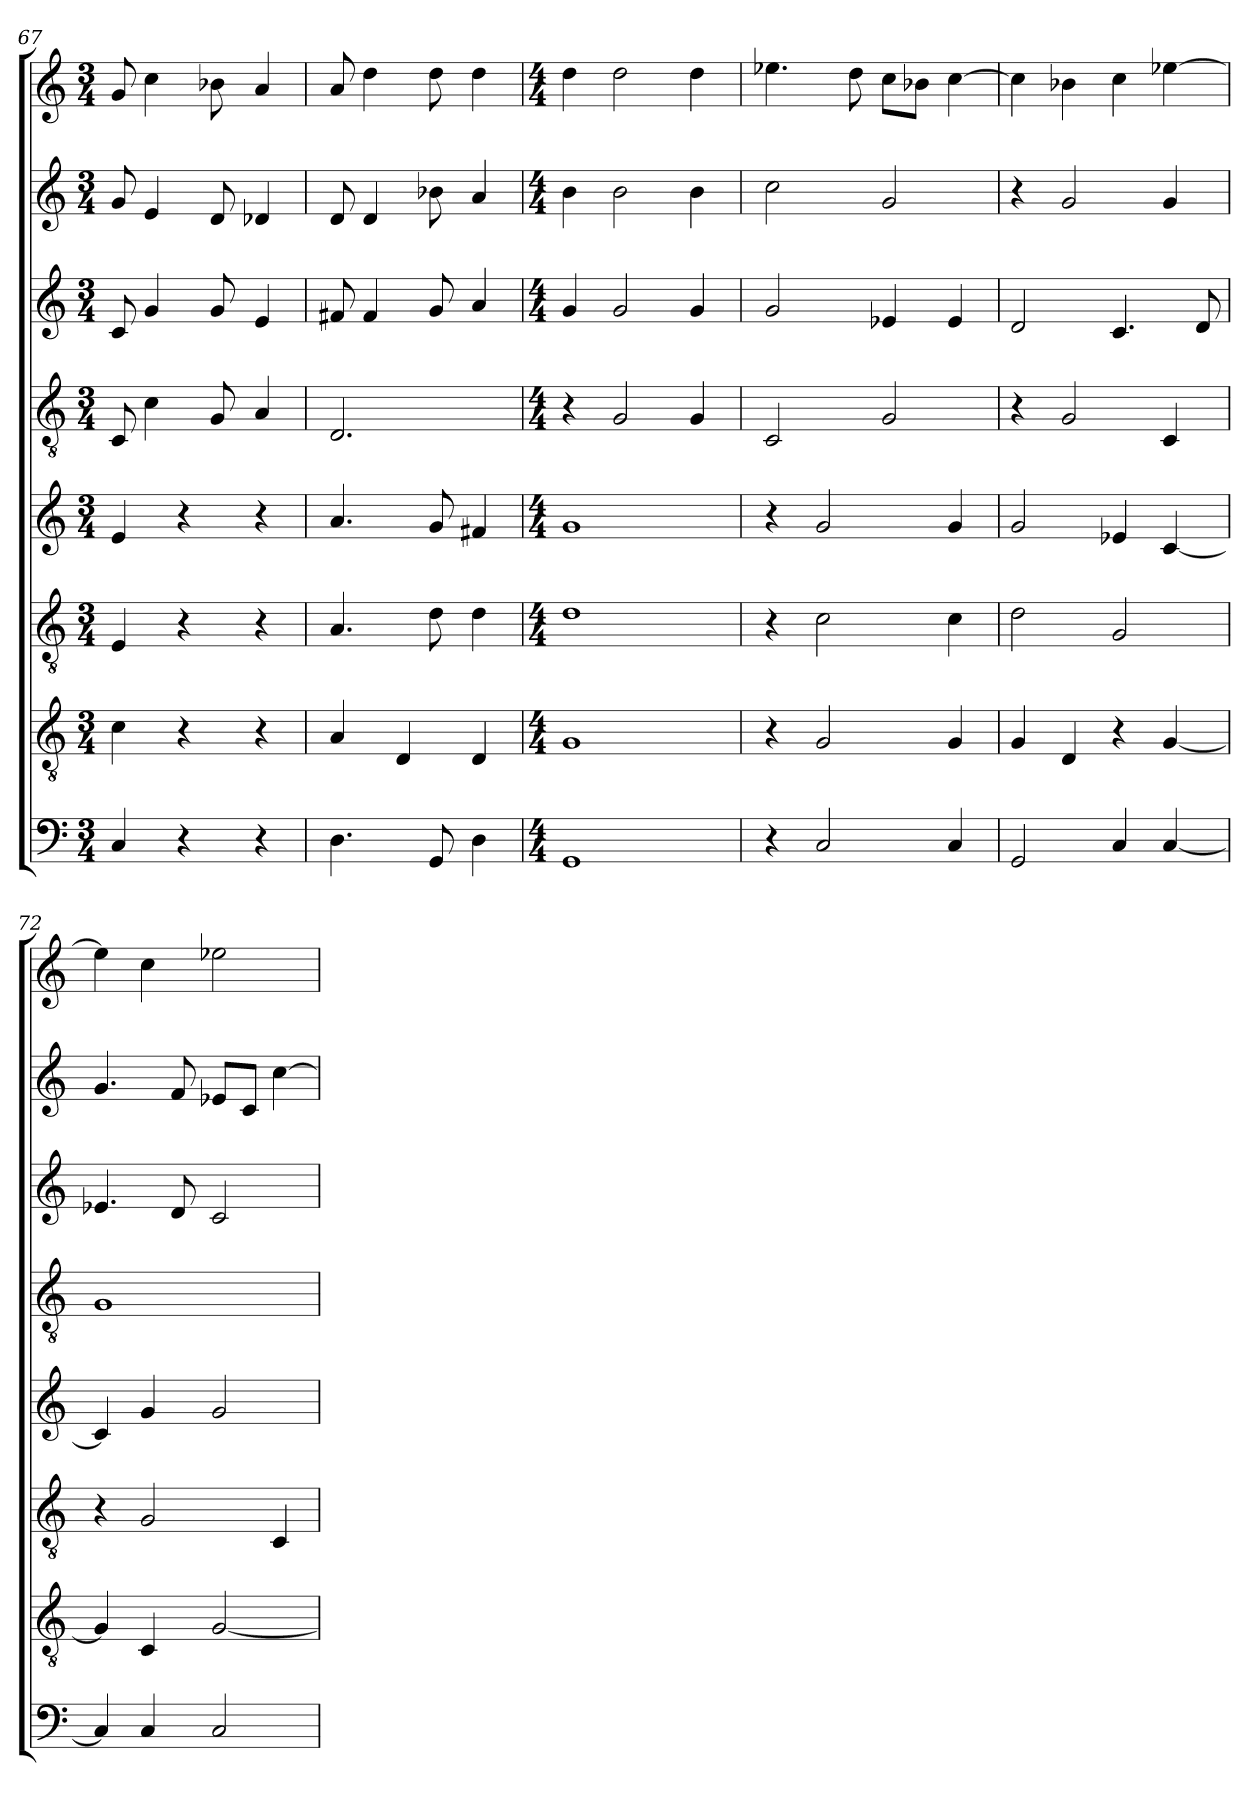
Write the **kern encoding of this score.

**kern	**kern	**kern	**kern	**kern	**kern	**kern	**kern
*part8	*part7	*part6	*part5	*part4	*part3	*part2	*part1
*staff8	*staff7	*staff6	*staff5	*staff4	*staff3	*staff2	*staff1
*clefF4	*clefGv2	*clefGv2	*clefG2	*clefGv2	*clefG2	*clefG2	*clefG2
*k[]	*k[]	*k[]	*k[]	*k[]	*k[]	*k[]	*k[]
*M3/4	*M3/4	*M3/4	*M3/4	*M3/4	*M3/4	*M3/4	*M3/4
=67	=67	=67	=67	=67	=67	=67	=67
4C/	4c\	4E/	4e/	8C/	8c/	8g/	8g/
.	.	.	.	4c\	4g/	4e/	4cc\
4r	4r	4r	4r	.	.	.	.
.	.	.	.	8G/	8g/	8d/	8b-X\
4r	4r	4r	4r	4A/	4e/	4d-X/	4a/
=68	=68	=68	=68	=68	=68	=68	=68
4.D\	4A/	4.A/	4.a/	2.D/	8f#X/	8d/	8a/
.	.	.	.	.	4f#/	4d/	4dd\
.	4D/	.	.	.	.	.	.
8GG/	.	8d\	8g/	.	8g/	8b-X\	8dd\
4D\	4D/	4d\	4f#X/	.	4a/	4a/	4dd\
=69	=69	=69	=69	=69	=69	=69	=69
*M4/4	*M4/4	*M4/4	*M4/4	*M4/4	*M4/4	*M4/4	*M4/4
1GG	1G	1d	1g	4r	4g/	4b\	4dd\
.	.	.	.	2G/	2g/	2b\	2dd\
.	.	.	.	4G/	4g/	4b\	4dd\
=70	=70	=70	=70	=70	=70	=70	=70
4r	4r	4r	4r	2C/	2g/	2cc\	4.ee-X\
2C/	2G/	2c\	2g/	.	.	.	.
.	.	.	.	.	.	.	8dd\
.	.	.	.	2G/	4e-X/	2g/	8cc\L
.	.	.	.	.	.	.	8b-X\J
4C/	4G/	4c\	4g/	.	4e-/	.	[4cc\
=71	=71	=71	=71	=71	=71	=71	=71
2GG/	4G/	2d\	2g/	4r	2d/	4r	4cc\]
.	4D/	.	.	2G/	.	2g/	4b-X\
4C/	4r	2G/	4e-X/	.	4.c/	.	4cc\
[4C/	[4G/	.	[4c/	4C/	.	4g/	[4ee-X\
.	.	.	.	.	8d/	.	.
=72	=72	=72	=72	=72	=72	=72	=72
4C/]	4G/]	4r	4c/]	1G	4.e-X/	4.g/	4ee-\]
4C/	4C/	2G/	4g/	.	.	.	4cc\
.	.	.	.	.	8d/	8f/	.
2C/	[2G/	.	2g/	.	2c/	8e-X/L	2ee-X\
.	.	.	.	.	.	8c/J	.
.	.	4C/	.	.	.	[4cc\	.
=	=	=	=	=	=	=	=
*-	*-	*-	*-	*-	*-	*-	*-
